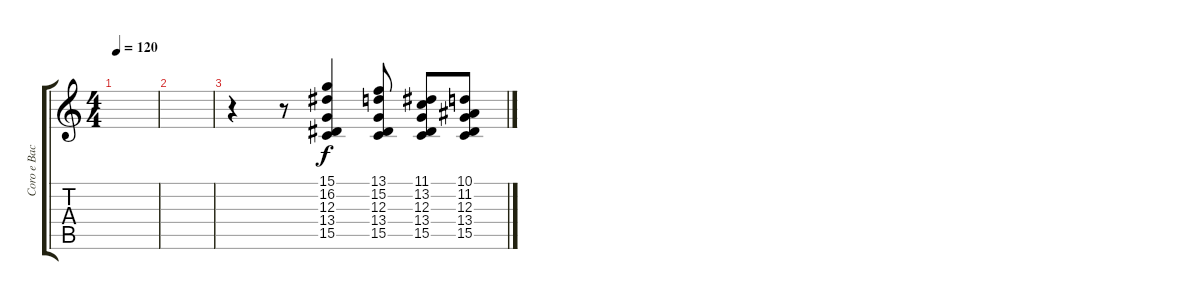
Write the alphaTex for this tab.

\track ("Coro e Back" "Coro e Bac") {instrument choiraahs}
\staff {score tabs}
\tuning (E4 B3 G3 D3 A2 E2) {hide}
\ts (4 4)
\tempo 120
\clef g2
\ks c
|
|
r.4 r.8 (15.1 16.2 12.3 13.4 15.5).4{dy f} (13.1 15.2 12.3 13.4 15.5).8 (11.1 13.2 12.3 13.4 15.5).8 (10.1 11.2 12.3 13.4 15.5).8
